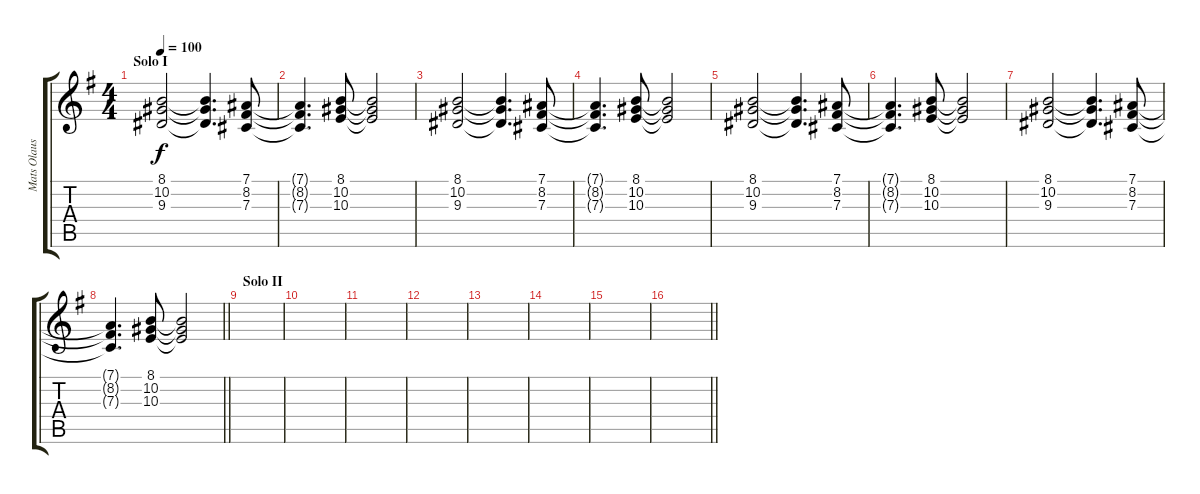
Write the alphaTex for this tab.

\track ("Mats Olausson " "Mats Olaus") {instrument stringensemble1}
\staff {score tabs}
\tuning (Eb4 Bb3 Gb3 Db3 Ab2 Eb2) {hide}
\ts (4 4)
\section ("" "Solo I")
\tempo 100
\clef g2
\ks g
(8.1 10.2 9.3).2{dy f} (8.1{t} 10.2{t} 9.3{t}).4{d} (7.1 8.2 7.3).8 |
(7.1{t} 8.2{t} 7.3{t}).4{d} (8.1 10.2 10.3).8 (8.1{t} 10.2{t} 10.3{t}).2 |
(8.1 10.2 9.3).2 (8.1{t} 10.2{t} 9.3{t}).4{d} (7.1 8.2 7.3).8 |
(7.1{t} 8.2{t} 7.3{t}).4{d} (8.1 10.2 10.3).8 (8.1{t} 10.2{t} 10.3{t}).2 |
(8.1 10.2 9.3).2 (8.1{t} 10.2{t} 9.3{t}).4{d} (7.1 8.2 7.3).8 |
(7.1{t} 8.2{t} 7.3{t}).4{d} (8.1 10.2 10.3).8 (8.1{t} 10.2{t} 10.3{t}).2 |
(8.1 10.2 9.3).2 (8.1{t} 10.2{t} 9.3{t}).4{d} (7.1 8.2 7.3).8 |
\barLineRight lightlight
(7.1{t} 8.2{t} 7.3{t}).4{d} (8.1 10.2 10.3).8 (8.1{t} 10.2{t} 10.3{t}).2 |
\section ("" "Solo II")
|
|
|
|
|
|
|
\barLineRight lightlight
